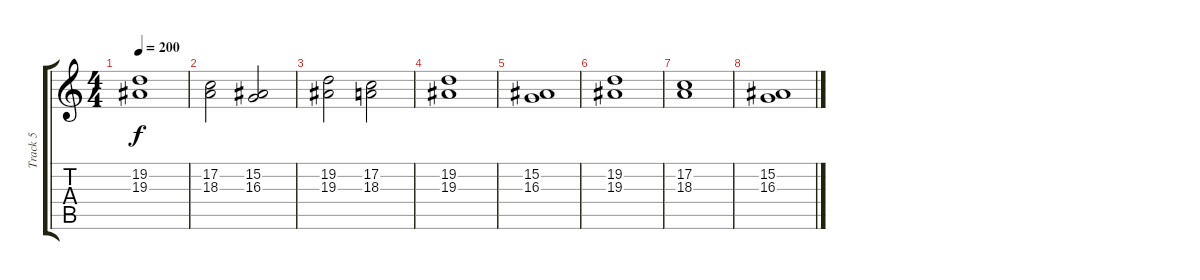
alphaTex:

\track ("Track 5" "Track 5") {instrument stringensemble1}
\staff {score tabs}
\tuning (C4 G3 Eb3 Bb2 F2 C2) {hide}
\ts (4 4)
\tempo 200
\clef g2
\ks c
(19.2 19.3).1{dy f} |
(17.2 18.3).2 (15.2 16.3).2 |
(19.2 19.3).2 (17.2 18.3).2 |
(19.2 19.3).1 |
(15.2 16.3).1 |
(19.2 19.3).1 |
(17.2 18.3).1 |
(15.2 16.3).1
